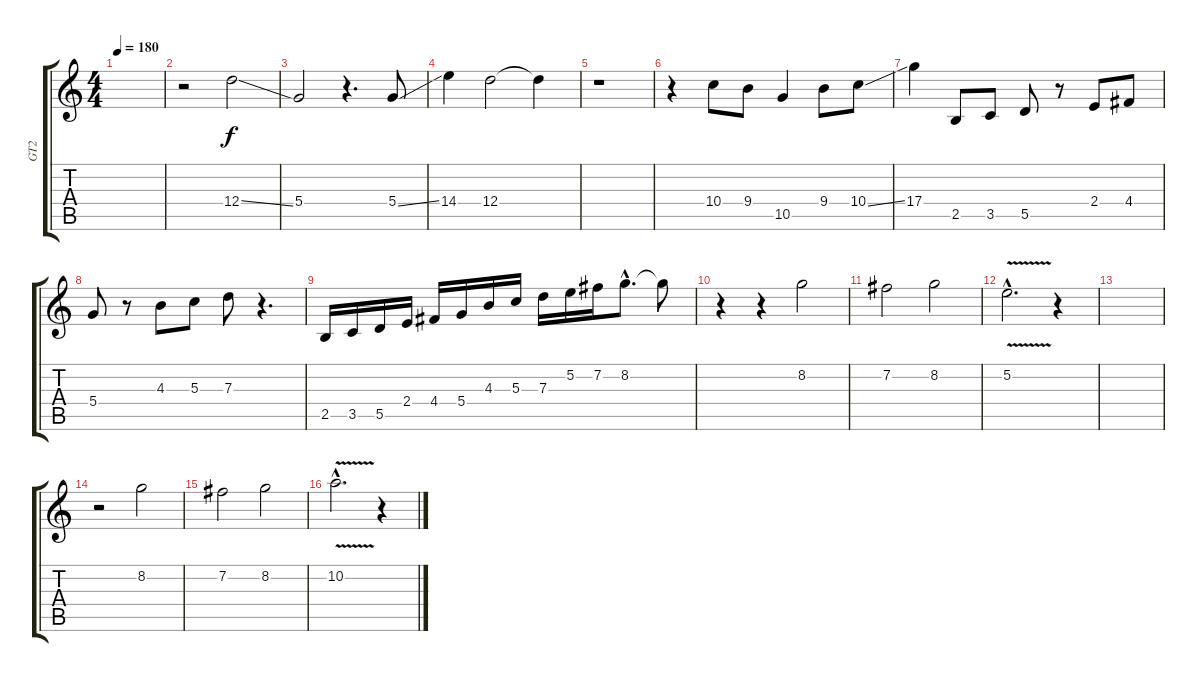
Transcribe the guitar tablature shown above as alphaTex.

\track ("GT2" "GT2") {instrument distortionguitar}
\staff {score tabs}
\tuning (E4 B3 G3 D3 A2 E2) {hide}
\ts (4 4)
\tempo 180
\clef g2
\ks c
|
r.2 12.4{ss}.2 |
5.4.2 r.4{d} 5.4{ss}.8 |
14.4.4 12.4.2 12.4{t}.4 |
r.1 |
r.4 10.4.8 9.4.8 10.5.4 9.4.8 10.4{ss}.8 |
17.4.4 2.5.8 3.5.8 5.5.8 r.8 2.4.8 4.4.8 |
5.4.8 r.8 4.3.8 5.3.8 7.3.8 r.4{d} |
2.5.16 3.5.16 5.5.16 2.4.16 4.4.16 5.4.16 4.3.16 5.3.16 7.3.16 5.2.16 7.2.16 8.2{hac}.8{d} 8.2{t}.8 |
r.4 r.4 8.2.2 |
7.2.2 8.2.2 |
5.2{v hac}.2{d} r.4 |
|
r.2 8.2.2 |
7.2.2 8.2.2 |
10.2{v hac}.2{d} r.4
